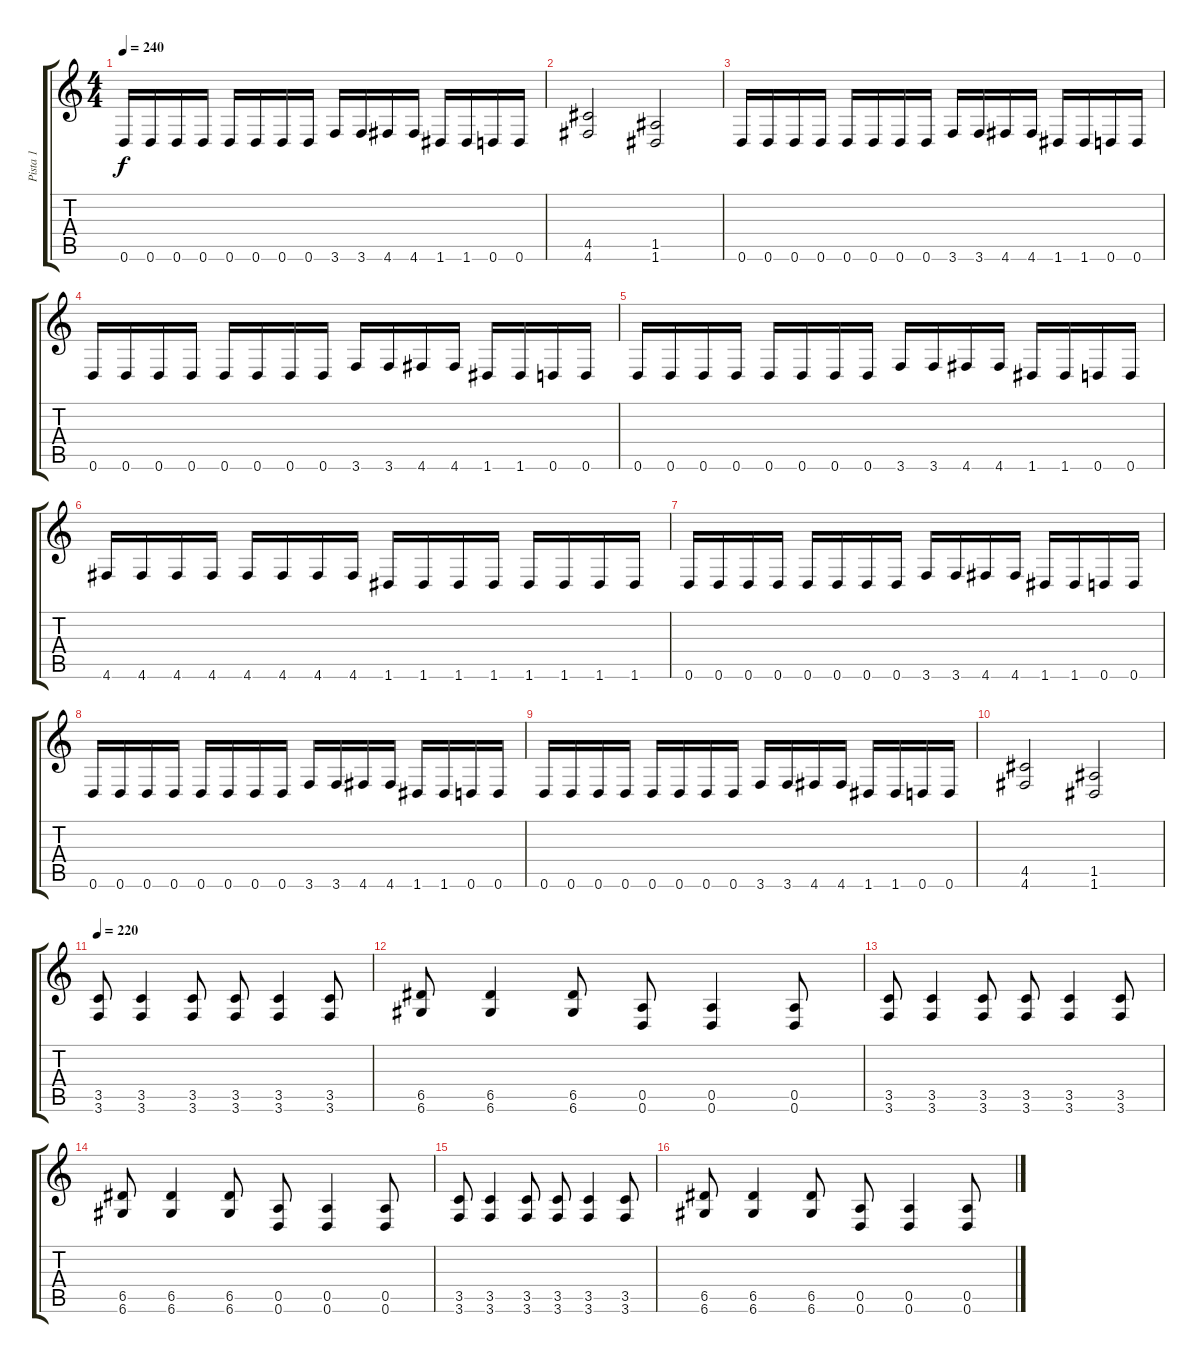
\track ("Pista 1" "Pista 1") {instrument distortionguitar}
\staff {score tabs}
\tuning (E4 B3 G3 D3 A2 D2) {hide}
\ts (4 4)
\tempo 240
\clef g2
\ks c
0.6.16{dy f} 0.6.16 0.6.16 0.6.16 0.6.16 0.6.16 0.6.16 0.6.16 3.6.16 3.6.16 4.6.16 4.6.16 1.6.16 1.6.16 0.6.16 0.6.16 |
(4.5 4.6).2 (1.5 1.6).2 |
0.6.16 0.6.16 0.6.16 0.6.16 0.6.16 0.6.16 0.6.16 0.6.16 3.6.16 3.6.16 4.6.16 4.6.16 1.6.16 1.6.16 0.6.16 0.6.16 |
0.6.16 0.6.16 0.6.16 0.6.16 0.6.16 0.6.16 0.6.16 0.6.16 3.6.16 3.6.16 4.6.16 4.6.16 1.6.16 1.6.16 0.6.16 0.6.16 |
0.6.16 0.6.16 0.6.16 0.6.16 0.6.16 0.6.16 0.6.16 0.6.16 3.6.16 3.6.16 4.6.16 4.6.16 1.6.16 1.6.16 0.6.16 0.6.16 |
4.6.16 4.6.16 4.6.16 4.6.16 4.6.16 4.6.16 4.6.16 4.6.16 1.6.16 1.6.16 1.6.16 1.6.16 1.6.16 1.6.16 1.6.16 1.6.16 |
0.6.16 0.6.16 0.6.16 0.6.16 0.6.16 0.6.16 0.6.16 0.6.16 3.6.16 3.6.16 4.6.16 4.6.16 1.6.16 1.6.16 0.6.16 0.6.16 |
0.6.16 0.6.16 0.6.16 0.6.16 0.6.16 0.6.16 0.6.16 0.6.16 3.6.16 3.6.16 4.6.16 4.6.16 1.6.16 1.6.16 0.6.16 0.6.16 |
0.6.16 0.6.16 0.6.16 0.6.16 0.6.16 0.6.16 0.6.16 0.6.16 3.6.16 3.6.16 4.6.16 4.6.16 1.6.16 1.6.16 0.6.16 0.6.16 |
(4.5 4.6).2 (1.5 1.6).2 |
\tempo 220
(3.5 3.6).8 (3.5 3.6).4 (3.5 3.6).8 (3.5 3.6).8 (3.5 3.6).4 (3.5 3.6).8 |
(6.5 6.6).8 (6.5 6.6).4 (6.5 6.6).8 (0.5 0.6).8 (0.5 0.6).4 (0.5 0.6).8 |
(3.5 3.6).8 (3.5 3.6).4 (3.5 3.6).8 (3.5 3.6).8 (3.5 3.6).4 (3.5 3.6).8 |
(6.5 6.6).8 (6.5 6.6).4 (6.5 6.6).8 (0.5 0.6).8 (0.5 0.6).4 (0.5 0.6).8 |
(3.5 3.6).8 (3.5 3.6).4 (3.5 3.6).8 (3.5 3.6).8 (3.5 3.6).4 (3.5 3.6).8 |
(6.5 6.6).8 (6.5 6.6).4 (6.5 6.6).8 (0.5 0.6).8 (0.5 0.6).4 (0.5 0.6).8
